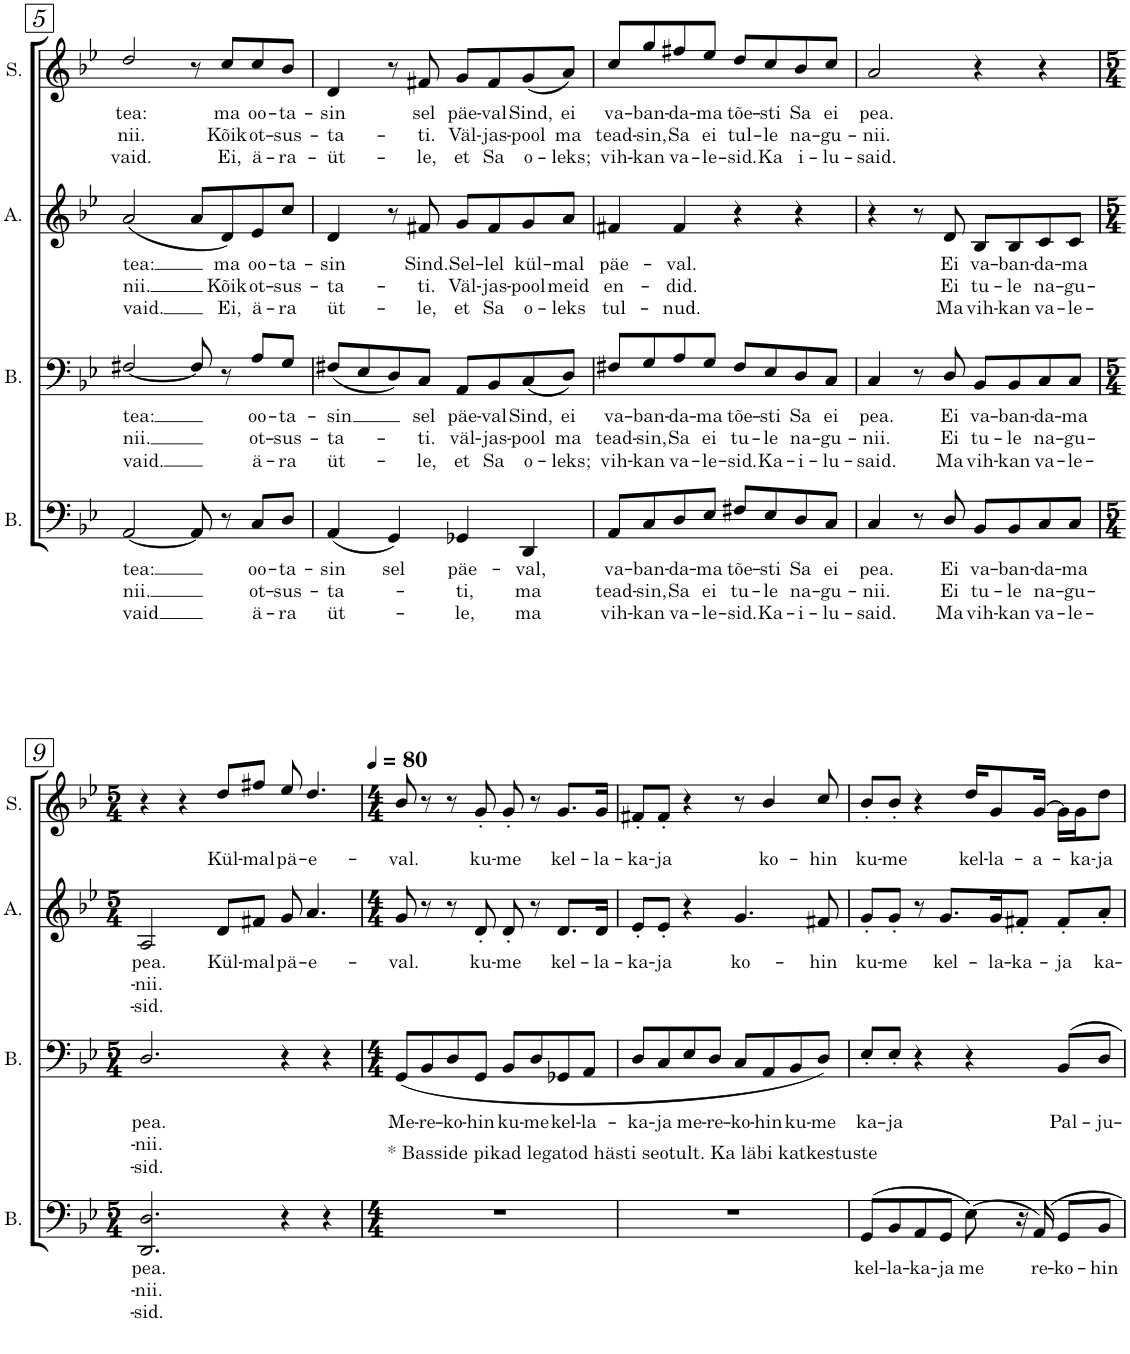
**kern	**text	**text	**text	**kern	**text	**text	**text	**kern	**text	**text	**text	**kern	**text	**text	**text	**harte
*part4	*part4	*part4	*part4	*part3	*part3	*part3	*part3	*part2	*part2	*part2	*part2	*part1	*part1	*part1	*part1	*part1
*staff4	*staff4	*staff4	*staff4	*staff3	*staff3	*staff3	*staff3	*staff2	*staff2	*staff2	*staff2	*staff1	*staff1	*staff1	*staff1	*
*I"Bass	*	*	*	*I"Baritone	*	*	*	*I"Alto	*	*	*	*I"Soprano	*	*	*	*
*I'B.	*	*	*	*I'B.	*	*	*	*I'A.	*	*	*	*I'S.	*	*	*	*
!!LO:PB:g=z
*clefF4	*	*	*	*clefF4	*	*	*	*clefG2	*	*	*	*clefG2	*	*	*	*
*	*	*	*	*	*	*	*	*Trd1c2	*	*	*	*	*	*	*	*
*k[b-e-]	*	*	*	*k[b-e-]	*	*	*	*k[b-e-]	*	*	*	*k[b-e-]	*	*	*	*
*M4/4	*	*	*	*M4/4	*	*	*	*M4/4	*	*	*	*M4/4	*	*	*	*
=5	=5	=5	=5	=5	=5	=5	=5	=5	=5	=5	=5	=5	=5	=5	=5	=5
!	!LO:LY:b	!LO:LY:b	!LO:LY:b	!	!LO:LY:b	!LO:LY:b	!LO:LY:b	!	!LO:LY:b	!LO:LY:b	!LO:LY:b	!	!LO:LY:b	!LO:LY:b	!LO:LY:b	!LO:H:kt=7
[2AA/	tea:	nii.	vaid	[2F#X/	tea:	nii.	vaid.	(2a/	tea:	nii.	vaid.	2dd/	tea:	nii.	vaid.	D:7
8AA/]	.	.	.	8F#/]	.	.	.	8a/L	.	.	.	8r	.	.	.	.
!	!	!	!	!	!	!	!	!	!LO:LY:b	!LO:LY:b	!LO:LY:b	!	!LO:LY:b	!LO:LY:b	!LO:LY:b	!
8r	.	.	.	8r	.	.	.	8d/)	ma	Kõik	Ei,	8cc/L	ma	Kõik	Ei,	.
!	!LO:LY:b	!LO:LY:b	!LO:LY:b	!	!LO:LY:b	!LO:LY:b	!LO:LY:b	!	!LO:LY:b	!LO:LY:b	!LO:LY:b	!	!LO:LY:b	!LO:LY:b	!LO:LY:b	!
8C/L	oo-	ot-	ä-	8A/L	oo-	ot-	ä-	8e-/	oo-	ot-	ä-	8cc/	oo-	ot-	ä-	.
!	!LO:LY:b	!LO:LY:b	!LO:LY:b	!	!LO:LY:b	!LO:LY:b	!LO:LY:b	!	!LO:LY:b	!LO:LY:b	!LO:LY:b	!	!LO:LY:b	!LO:LY:b	!LO:LY:b	!
8D/J	-ta-	-sus-	-ra	8G/J	-ta-	-sus-	-ra	8cc/J	-ta-	-sus-	-ra	8b-/J	-ta-	-sus-	-ra-	.
=6	=6	=6	=6	=6	=6	=6	=6	=6	=6	=6	=6	=6	=6	=6	=6	=6
!	!LO:LY:b	!LO:LY:b	!LO:LY:b	!	!LO:LY:b	!LO:LY:b	!LO:LY:b	!	!LO:LY:b	!LO:LY:b	!LO:LY:b	!	!LO:LY:b	!LO:LY:b	!LO:LY:b	!
(4AA/	-sin	-ta-	-üt-	(8F#X/L	-sin	-ta-	-üt-	4d/	-sin	-ta-	üt-	4d/	-sin	-ta-	-üt-	.
.	.	.	.	8E-/	.	.	.	.	.	.	.	.	.	.	.	.
!	!LO:LY:b	!	!	!	!	!	!	!	!	!	!	!	!	!	!	!
4GG/)	sel	.	.	8D/)	.	.	.	8r	.	.	.	8r	.	.	.	.
!	!	!	!	!	!LO:LY:b	!LO:LY:b	!LO:LY:b	!	!LO:LY:b	!LO:LY:b	!LO:LY:b	!	!LO:LY:b	!LO:LY:b	!LO:LY:b	!
.	.	.	.	8C/J	sel	-ti.	-le,	8f#X/	Sind.	-ti.	-le,	8f#X/	sel	-ti.	-le,	.
!	!LO:LY:b	!LO:LY:b	!LO:LY:b	!	!LO:LY:b	!LO:LY:b	!LO:LY:b	!	!LO:LY:b	!LO:LY:b	!LO:LY:b	!	!LO:LY:b	!LO:LY:b	!LO:LY:b	!
4GG-X/	päe-	ti,	le,	8AA/L	päe-	väl-	et	8g/L	Sel-	Väl-	et	8g/L	päe-	Väl-	et	.
!	!	!	!	!	!LO:LY:b	!LO:LY:b	!LO:LY:b	!	!LO:LY:b	!LO:LY:b	!LO:LY:b	!	!LO:LY:b	!LO:LY:b	!LO:LY:b	!
.	.	.	.	8BB-/	-val	-jas-	Sa	8f#/	-lel	-jas-	Sa	8f#/	-val	-jas-	Sa	.
!	!LO:LY:b	!LO:LY:b	!LO:LY:b	!	!LO:LY:b	!LO:LY:b	!LO:LY:b	!	!LO:LY:b	!LO:LY:b	!LO:LY:b	!	!LO:LY:b	!LO:LY:b	!LO:LY:b	!
4DD/	val,	ma	ma	(8C/	Sind,	-pool	o-	8g/	kül-	-pool	o-	(8g/	Sind,	-pool	o-	.
!	!	!	!	!	!LO:LY:b	!LO:LY:b	!LO:LY:b	!	!LO:LY:b	!LO:LY:b	!LO:LY:b	!	!LO:LY:b	!LO:LY:b	!LO:LY:b	!
.	.	.	.	8D/J)	ei	ma	-leks;	8a/J	-mal	meid	-leks	8a/J)	ei	ma	-leks;	.
=7	=7	=7	=7	=7	=7	=7	=7	=7	=7	=7	=7	=7	=7	=7	=7	=7
!	!LO:LY:b	!LO:LY:b	!LO:LY:b	!	!LO:LY:b	!LO:LY:b	!LO:LY:b	!	!LO:LY:b	!LO:LY:b	!LO:LY:b	!	!LO:LY:b	!LO:LY:b	!LO:LY:b	!
8AA/L	va-	tead-	vih-	8F#X/L	va-	tead-	vih-	4f#X/	päe-	en-	tul-	8cc/L	va-	tead-	vih-	.
!	!LO:LY:b	!LO:LY:b	!LO:LY:b	!	!LO:LY:b	!LO:LY:b	!LO:LY:b	!	!	!	!	!	!LO:LY:b	!LO:LY:b	!LO:LY:b	!
8C/	-ban-	-sin,	-kan	8G/	-ban-	-sin,	-kan	.	.	.	.	8gg/	-ban-	-sin,	-kan	.
!	!LO:LY:b	!LO:LY:b	!LO:LY:b	!	!LO:LY:b	!LO:LY:b	!LO:LY:b	!	!LO:LY:b	!LO:LY:b	!LO:LY:b	!	!LO:LY:b	!LO:LY:b	!LO:LY:b	!
8D/	-da-	Sa	va-	8A/	-da-	Sa	va-	4f#/	-val.	did.	-nud.	8ff#X/	-da-	Sa	va-	.
!	!LO:LY:b	!LO:LY:b	!LO:LY:b	!	!LO:LY:b	!LO:LY:b	!LO:LY:b	!	!	!	!	!	!LO:LY:b	!LO:LY:b	!LO:LY:b	!
8E-/J	-ma	ei	-le-	8G/J	-ma	ei	-le-	.	.	.	.	8ee-/J	-ma	ei	-le-	.
!	!LO:LY:b	!LO:LY:b	!LO:LY:b	!	!LO:LY:b	!LO:LY:b	!LO:LY:b	!	!	!	!	!	!LO:LY:b	!LO:LY:b	!LO:LY:b	!
8F#X/L	tõe-	tu-	-sid.	8F#/L	tõe-	tu-	-sid.	4r	.	.	.	8dd/L	tõe-	tul-	-sid.	.
!	!LO:LY:b	!LO:LY:b	!LO:LY:b	!	!LO:LY:b	!LO:LY:b	!LO:LY:b	!	!	!	!	!	!LO:LY:b	!LO:LY:b	!LO:LY:b	!
8E-/	-sti	-le	Ka-	8E-/	-sti	-le	Ka-	.	.	.	.	8cc/	-sti	-le	Ka	.
!	!LO:LY:b	!LO:LY:b	!LO:LY:b	!	!LO:LY:b	!LO:LY:b	!LO:LY:b	!	!	!	!	!	!LO:LY:b	!LO:LY:b	!LO:LY:b	!
8D/	Sa	na-	-i-	8D/	Sa	na-	-i-	4r	.	.	.	8b-/	Sa	na-	i-	.
!	!LO:LY:b	!LO:LY:b	!LO:LY:b	!	!LO:LY:b	!LO:LY:b	!LO:LY:b	!	!	!	!	!	!LO:LY:b	!LO:LY:b	!LO:LY:b	!
8C/J	ei	-gu-	-lu-	8C/J	ei	-gu-	-lu-	.	.	.	.	8cc/J	ei	-gu-	-lu-	.
=8	=8	=8	=8	=8	=8	=8	=8	=8	=8	=8	=8	=8	=8	=8	=8	=8
!	!LO:LY:b	!LO:LY:b	!LO:LY:b	!	!LO:LY:b	!LO:LY:b	!LO:LY:b	!	!	!	!	!	!LO:LY:b	!LO:LY:b	!LO:LY:b	!
4C/	pea.	-nii.	-said.	4C/	pea.	-nii.	-said.	4r	.	.	.	2a/	pea.	-nii.	-said.	.
8r	.	.	.	8r	.	.	.	8r	.	.	.	.	.	.	.	.
!	!LO:LY:b	!LO:LY:b	!LO:LY:b	!	!LO:LY:b	!LO:LY:b	!LO:LY:b	!	!LO:LY:b	!LO:LY:b	!LO:LY:b	!	!	!	!	!
8D/	Ei	Ei	Ma	8D/	Ei	Ei	Ma	8d/	Ei	Ei	Ma	.	.	.	.	.
!	!LO:LY:b	!LO:LY:b	!LO:LY:b	!	!LO:LY:b	!LO:LY:b	!LO:LY:b	!	!LO:LY:b	!LO:LY:b	!LO:LY:b	!	!	!	!	!
8BB-/L	va-	tu-	vih-	8BB-/L	va-	tu-	vih-	8B-/L	va-	tu-	vih-	4r	.	.	.	.
!	!LO:LY:b	!LO:LY:b	!LO:LY:b	!	!LO:LY:b	!LO:LY:b	!LO:LY:b	!	!LO:LY:b	!LO:LY:b	!LO:LY:b	!	!	!	!	!
8BB-/	-ban-	-le	-kan	8BB-/	-ban-	-le	-kan	8B-/	-ban-	-le	-kan	.	.	.	.	.
!	!LO:LY:b	!LO:LY:b	!LO:LY:b	!	!LO:LY:b	!LO:LY:b	!LO:LY:b	!	!LO:LY:b	!LO:LY:b	!LO:LY:b	!	!	!	!	!
8C/	-da-	na-	va-	8C/	-da-	na-	va-	8c/	-da-	na-	va-	4r	.	.	.	.
!	!LO:LY:b	!LO:LY:b	!LO:LY:b	!	!LO:LY:b	!LO:LY:b	!LO:LY:b	!	!LO:LY:b	!LO:LY:b	!LO:LY:b	!	!	!	!	!
8C/J	-ma	-gu-	-le-	8C/J	-ma	-gu-	-le-	8c/J	-ma	-gu-	-le-	.	.	.	.	.
!!LO:LB:g=z
=9	=9	=9	=9	=9	=9	=9	=9	=9	=9	=9	=9	=9	=9	=9	=9	=9
*M5/4	*	*	*	*M5/4	*	*	*	*M5/4	*	*	*	*M5/4	*	*	*	*
!	!LO:LY:b	!LO:LY:b	!LO:LY:b	!	!LO:LY:b	!LO:LY:b	!LO:LY:b	!	!LO:LY:b	!LO:LY:b	!LO:LY:b	!	!	!	!	!
2.DD/ 2.D/	pea.	-nii.	-sid.	2.D/	pea.	-nii.	-sid.	2A/	pea.	-nii.	-sid.	4r	.	.	.	.
.	.	.	.	.	.	.	.	.	.	.	.	4r	.	.	.	.
!	!	!	!	!	!	!	!	!	!LO:LY:b	!	!	!	!LO:LY:b	!	!	!
.	.	.	.	.	.	.	.	8d/L	Kül-	.	.	8dd/L	Kül-	.	.	.
!	!	!	!	!	!	!	!	!	!LO:LY:b	!	!	!	!LO:LY:b	!	!	!
.	.	.	.	.	.	.	.	8f#X/J	-mal	.	.	8ff#X/J	-mal	.	.	.
!	!	!	!	!	!	!	!	!	!LO:LY:b	!	!	!	!LO:LY:b	!	!	!
4r	.	.	.	4r	.	.	.	8g/	pä-	.	.	8ee-/	pä-	.	.	.
!	!	!	!	!	!	!	!	!	!LO:LY:b	!	!	!	!LO:LY:b	!	!	!
.	.	.	.	.	.	.	.	4.a/	-e-	.	.	4.dd/	-e-	.	.	.
4r	.	.	.	4r	.	.	.	.	.	.	.	.	.	.	.	.
=10	=10	=10	=10	=10	=10	=10	=10	=10	=10	=10	=10	=10	=10	=10	=10	=10
*M4/4	*	*	*	*M4/4	*	*	*	*M4/4	*	*	*	*M4/4	*	*	*	*
*	*	*	*	*	*	*	*	*	*	*	*	*MM80	*	*	*	*
!	!	!	!	!LO:TX:b:t=* Basside pikad legatod hästi seotult. Ka läbi katkestuste	!	!	!	!	!	!	!	!	!	!	!	!
!	!	!	!	!	!LO:LY:b	!	!	!	!LO:LY:b	!	!	!	!LO:LY:b	!	!	!
1r	.	.	.	(8GG/L	Me-	.	.	8g/	-val.	.	.	8b-/	-val.	.	.	.
!	!	!	!	!	!LO:LY:b	!	!	!	!	!	!	!	!	!	!	!
.	.	.	.	8BB-/	-re-	.	.	8r	.	.	.	8r	.	.	.	.
!	!	!	!	!	!LO:LY:b	!	!	!	!	!	!	!	!	!	!	!
.	.	.	.	8D/	-ko-	.	.	8r	.	.	.	8r	.	.	.	.
!	!	!	!	!	!LO:LY:b	!	!	!	!LO:LY:b	!	!	!	!LO:LY:b	!	!	!
.	.	.	.	8GG/J	-hin	.	.	8d'/	ku-	.	.	8g'/	ku-	.	.	.
!	!	!	!	!	!LO:LY:b	!	!	!	!LO:LY:b	!	!	!	!LO:LY:b	!	!	!
.	.	.	.	8BB-/L	ku-	.	.	8d'/	-me	.	.	8g'/	-me	.	.	.
!	!	!	!	!	!LO:LY:b	!	!	!	!	!	!	!	!	!	!	!
.	.	.	.	8D/	-me	.	.	8r	.	.	.	8r	.	.	.	.
!	!	!	!	!	!LO:LY:b	!	!	!	!LO:LY:b	!	!	!	!LO:LY:b	!	!	!
.	.	.	.	8GG-X/	kel-	.	.	8.d/L	kel-	.	.	8.g/L	kel-	.	.	.
!	!	!	!	!	!LO:LY:b	!	!	!	!	!	!	!	!	!	!	!
.	.	.	.	8AA/J	-la-	.	.	.	.	.	.	.	.	.	.	.
!	!	!	!	!	!	!	!	!	!LO:LY:b	!	!	!	!LO:LY:b	!	!	!
.	.	.	.	.	.	.	.	16d/Jk	-la-	.	.	16g/Jk	-la-	.	.	.
=11	=11	=11	=11	=11	=11	=11	=11	=11	=11	=11	=11	=11	=11	=11	=11	=11
!	!	!	!	!	!LO:LY:b	!	!	!	!LO:LY:b	!	!	!	!LO:LY:b	!	!	!
1r	.	.	.	8D/L	-ka-	.	.	8e-'/L	-ka-	.	.	8f#X'/L	-ka-	.	.	.
!	!	!	!	!	!LO:LY:b	!	!	!	!LO:LY:b	!	!	!	!LO:LY:b	!	!	!
.	.	.	.	8C/	-ja	.	.	8e-'/J	-ja	.	.	8f#'/J	-ja	.	.	.
!	!	!	!	!	!LO:LY:b	!	!	!	!	!	!	!	!	!	!	!
.	.	.	.	8E-/	me-	.	.	4r	.	.	.	4r	.	.	.	.
!	!	!	!	!	!LO:LY:b	!	!	!	!	!	!	!	!	!	!	!
.	.	.	.	8D/J	-re-	.	.	.	.	.	.	.	.	.	.	.
!	!	!	!	!	!LO:LY:b	!	!	!	!LO:LY:b	!	!	!	!	!	!	!
.	.	.	.	8C/L	-ko-	.	.	4.g/	ko-	.	.	8r	.	.	.	.
!	!	!	!	!	!LO:LY:b	!	!	!	!	!	!	!	!LO:LY:b	!	!	!
.	.	.	.	8AA/	-hin	.	.	.	.	.	.	4b-/	ko-	.	.	.
!	!	!	!	!	!LO:LY:b	!	!	!	!	!	!	!	!	!	!	!
.	.	.	.	8BB-/	ku-	.	.	.	.	.	.	.	.	.	.	.
!	!	!	!	!	!LO:LY:b	!	!	!	!LO:LY:b	!	!	!	!LO:LY:b	!	!	!
.	.	.	.	8D/J)	-me	.	.	8f#X/	-hin	.	.	8cc/	-hin	.	.	.
=12	=12	=12	=12	=12	=12	=12	=12	=12	=12	=12	=12	=12	=12	=12	=12	=12
!	!LO:LY:b	!	!	!	!LO:LY:b	!	!	!	!LO:LY:b	!	!	!	!LO:LY:b	!	!	!
(8GG/L	kel-	.	.	8E-'/L	ka-	.	.	8g'/L	ku-	.	.	8b-'/L	ku-	.	.	.
!	!LO:LY:b	!	!	!	!LO:LY:b	!	!	!	!LO:LY:b	!	!	!	!LO:LY:b	!	!	!
8BB-/	-la-	.	.	8E-'/J	-ja	.	.	8g'/J	-me	.	.	8b-'/J	-me	.	.	.
!	!LO:LY:b	!	!	!	!	!	!	!	!	!	!	!	!	!	!	!
8AA/	-ka-	.	.	4r	.	.	.	8r	.	.	.	4r	.	.	.	.
!	!LO:LY:b	!	!	!	!	!	!	!	!LO:LY:b	!	!	!	!	!	!	!
8GG/J	-ja	.	.	.	.	.	.	8.g/L	kel-	.	.	.	.	.	.	.
!	!LO:LY:b	!	!	!	!	!	!	!	!	!	!	!	!LO:LY:b	!	!	!
(8E-\)	me	.	.	4r	.	.	.	.	.	.	.	16dd/KL	kel-	.	.	.
!	!	!	!	!	!	!	!	!	!LO:LY:b	!	!	!	!LO:LY:b	!	!	!
.	.	.	.	.	.	.	.	16g/K	-la-	.	.	8g/	-la-	.	.	.
!	!	!	!	!	!	!	!	!	!LO:LY:b	!	!	!	!	!	!	!
16r	.	.	.	.	.	.	.	8f#X'/J	-ka-	.	.	.	.	.	.	.
!	!LO:LY:b	!	!	!	!	!	!	!	!	!	!	!	!LO:LY:b	!	!	!
16AA/)	re-	.	.	.	.	.	.	.	.	.	.	[16g/Jk	-a-	.	.	.
!	!LO:LY:b	!	!	!	!LO:LY:b	!	!	!	!LO:LY:b	!	!	!	!	!	!	!
8GG/L	-ko-	.	.	8BB-/L	Pal-	.	.	8f#'/L	-ja	.	.	16g\LL]	.	.	.	.
!	!	!	!	!	!	!	!	!	!	!	!	!	!LO:LY:b	!	!	!
.	.	.	.	.	.	.	.	.	.	.	.	16g\J	-ka-	.	.	.
!	!LO:LY:b	!	!	!	!LO:LY:b	!	!	!	!LO:LY:b	!	!	!	!LO:LY:b	!	!	!
8BB-/J	-hin	.	.	8D/J	-ju-	.	.	8a'/J	ka-	.	.	8dd\J	-ja	.	.	.
=	=	=	=	=	=	=	=	=	=	=	=	=	=	=	=	=
*-	*-	*-	*-	*-	*-	*-	*-	*-	*-	*-	*-	*-	*-	*-	*-	*-
